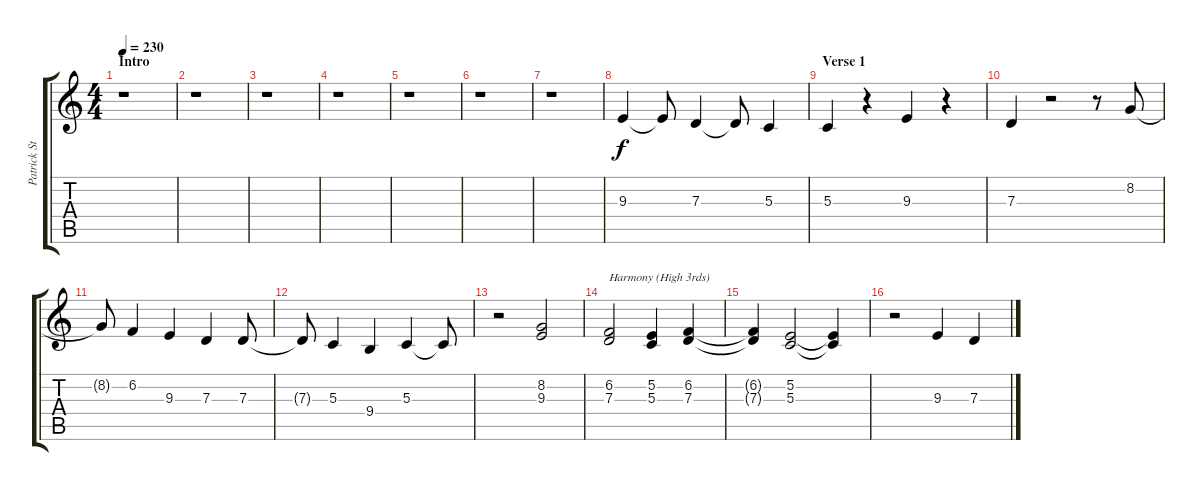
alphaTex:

\track ("Patrick Stump (Lead Vocal and Harmonies)" "Patrick St") {instrument clarinet}
\staff {score tabs}
\tuning (E4 B3 G3 D3 A2 E2) {hide}
\ts (4 4)
\section ("" "Intro")
\tempo 230
\clef g2
\ks c
r.1{dy f instrument clarinet} |
r.1 |
r.1 |
r.1 |
r.1 |
r.1 |
r.1 |
9.3.4 9.3{t}.8 7.3.4 7.3{t}.8 5.3.4 |
\section ("" "Verse 1")
5.3.4 r.4 9.3.4 r.4 |
7.3.4 r.2 r.8 8.2.8 |
8.2{t}.8 6.2.4 9.3.4 7.3.4 7.3.8 |
7.3{t}.8 5.3.4 9.4.4 5.3.4 5.3{t}.8 |
r.2 (8.2 9.3).2 |
(6.2 7.3).2{txt "Harmony (High 3rds)"} (5.2 5.3).4 (6.2 7.3).4 |
(6.2{t} 7.3{t}).4 (5.2 5.3).2 (5.2{t} 5.3{t}).4 |
r.2 9.3.4 7.3.4
